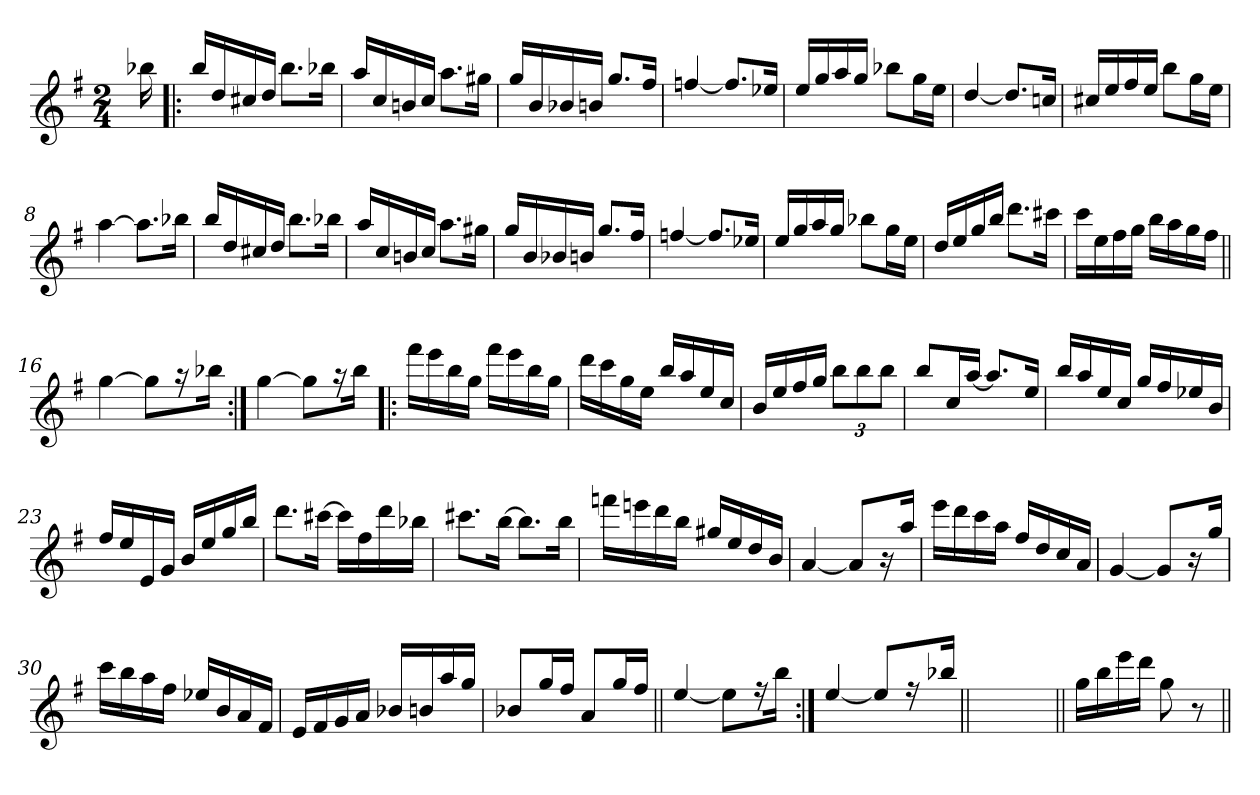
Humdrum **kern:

**kern
*part1
*staff1
*clefG2
*k[f#]
*G:
*M2/4
=
16bb-X\
=1!|:
16bb/LL
16dd/
16cc#X/
16dd/JJ
8.bb\L
16bb-X\Jk
=2
16aa/LL
16cc/
16bn/
16cc/JJ
8.aa\L
16gg#X\Jk
=3
16gg/LL
16b/
16b-X/
16bn/JJ
8.gg/L
16ff#/Jk
=4
[4ffn/
8.ffn/L]
16ee-X/Jk
!!LO:LB:g=z
=5
16ee/LL
16gg/
16aa/
16gg/JJ
8bb-X\L
16gg\L
16ee\JJ
=6
[4dd/
8.dd/L]
16ccn/Jk
=7
16cc#X/LL
16ee/
16ff#/
16ee/JJ
8bb\L
16gg\L
16ee\JJ
=8
[4aa\
8.aa\L]
16bb-X\Jk
!!LO:LB:g=z
=9
16bb/LL
16dd/
16cc#X/
16dd/JJ
8.bb\L
16bb-X\Jk
=10
16aa/LL
16cc/
16bn/
16cc/JJ
8.aa\L
16gg#X\Jk
=11
16gg/LL
16b/
16b-X/
16bn/JJ
8.gg/L
16ff#/Jk
=12
[4ffn/
8.ffn/L]
16ee-X/Jk
!!LO:LB:g=z
=13
16ee/LL
16gg/
16aa/
16gg/JJ
8bb-X\L
16gg\L
16ee\JJ
=14
16dd/LL
16ee/
16gg/
16bb/JJ
8.ddd\L
16ccc#X\Jk
=15
16ccc\LL
16ee\
16ff#\
16gg\JJ
16bb\LL
16aa\
16gg\
16ff#\JJ
=16||
[4gg\
8gg\L]
16r
16bb-X\Jk
!!LO:LB:g=z
=17:|!
[4gg\
8gg\L]
16r
16bb\Jk
=18!|:
16fff#\LL
16eee\
16bb\
16gg\JJ
16fff#\LL
16eee\
16bb\
16gg\JJ
=19
16ddd\LL
16ccc\
16gg\
16ee\JJ
16bb/LL
16aa/
16ee/
16cc/JJ
=20
16b/LL
16ee/
16ff#/
16gg/JJ
12bb\L
12bb\
12bb\J
!!LO:LB:g=z
=21
8bb/L
16cc/L
[16aa/JJ
8.aa/L]
16ee/Jk
=22
16bb/LL
16aa/
16ee/
16cc/JJ
16gg/LL
16ff#/
16ee-X/
16b/JJ
=23
16ff#/LL
16ee/
16e/
16g/JJ
16b/LL
16ee/
16gg/
16bb/JJ
=24
8.ddd\L
[16ccc#X\Jk
16ccc#\LL]
16ff#\
16ddd\
16bb-X\JJ
!!LO:LB:g=z
=25
8.ccc#X\L
[16bb\Jk
8.bb\L]
16bb\Jk
=26
16fffn\LL
16eeen\
16ddd\
16bb\JJ
16gg#X/LL
16ee/
16dd/
16b/JJ
=27
[4a/
8a/L]
16r
16aa/Jk
=28
16eee\LL
16ddd\
16ccc\
16aa\JJ
16ff#/LL
16dd/
16cc/
16a/JJ
!!LO:LB:g=z
=29
[4g/
8g/L]
16r
16gg/Jk
=30
16ccc\LL
16bb\
16aa\
16ff#\JJ
16ee-X/LL
16b/
16a/
16f#/JJ
=31
16e/LL
16f#/
16g/
16a/JJ
16b-X/LL
16bn/
16aa/
16gg/JJ
=32
8b-X/L
16gg/L
16ff#/JJ
8a/L
16gg/L
16ff#/JJ
!!LO:LB:g=z
=33||
[4ee/
8een\L]
16r
16bb\Jk
=34:|!
[4ee/
8ee/L]
16r
16bb-X/Jk
=35||
2ryy
=36||
16gg\LL
16bb\
16eee\
16ddd\JJ
8gg\
8r
=||
*-
